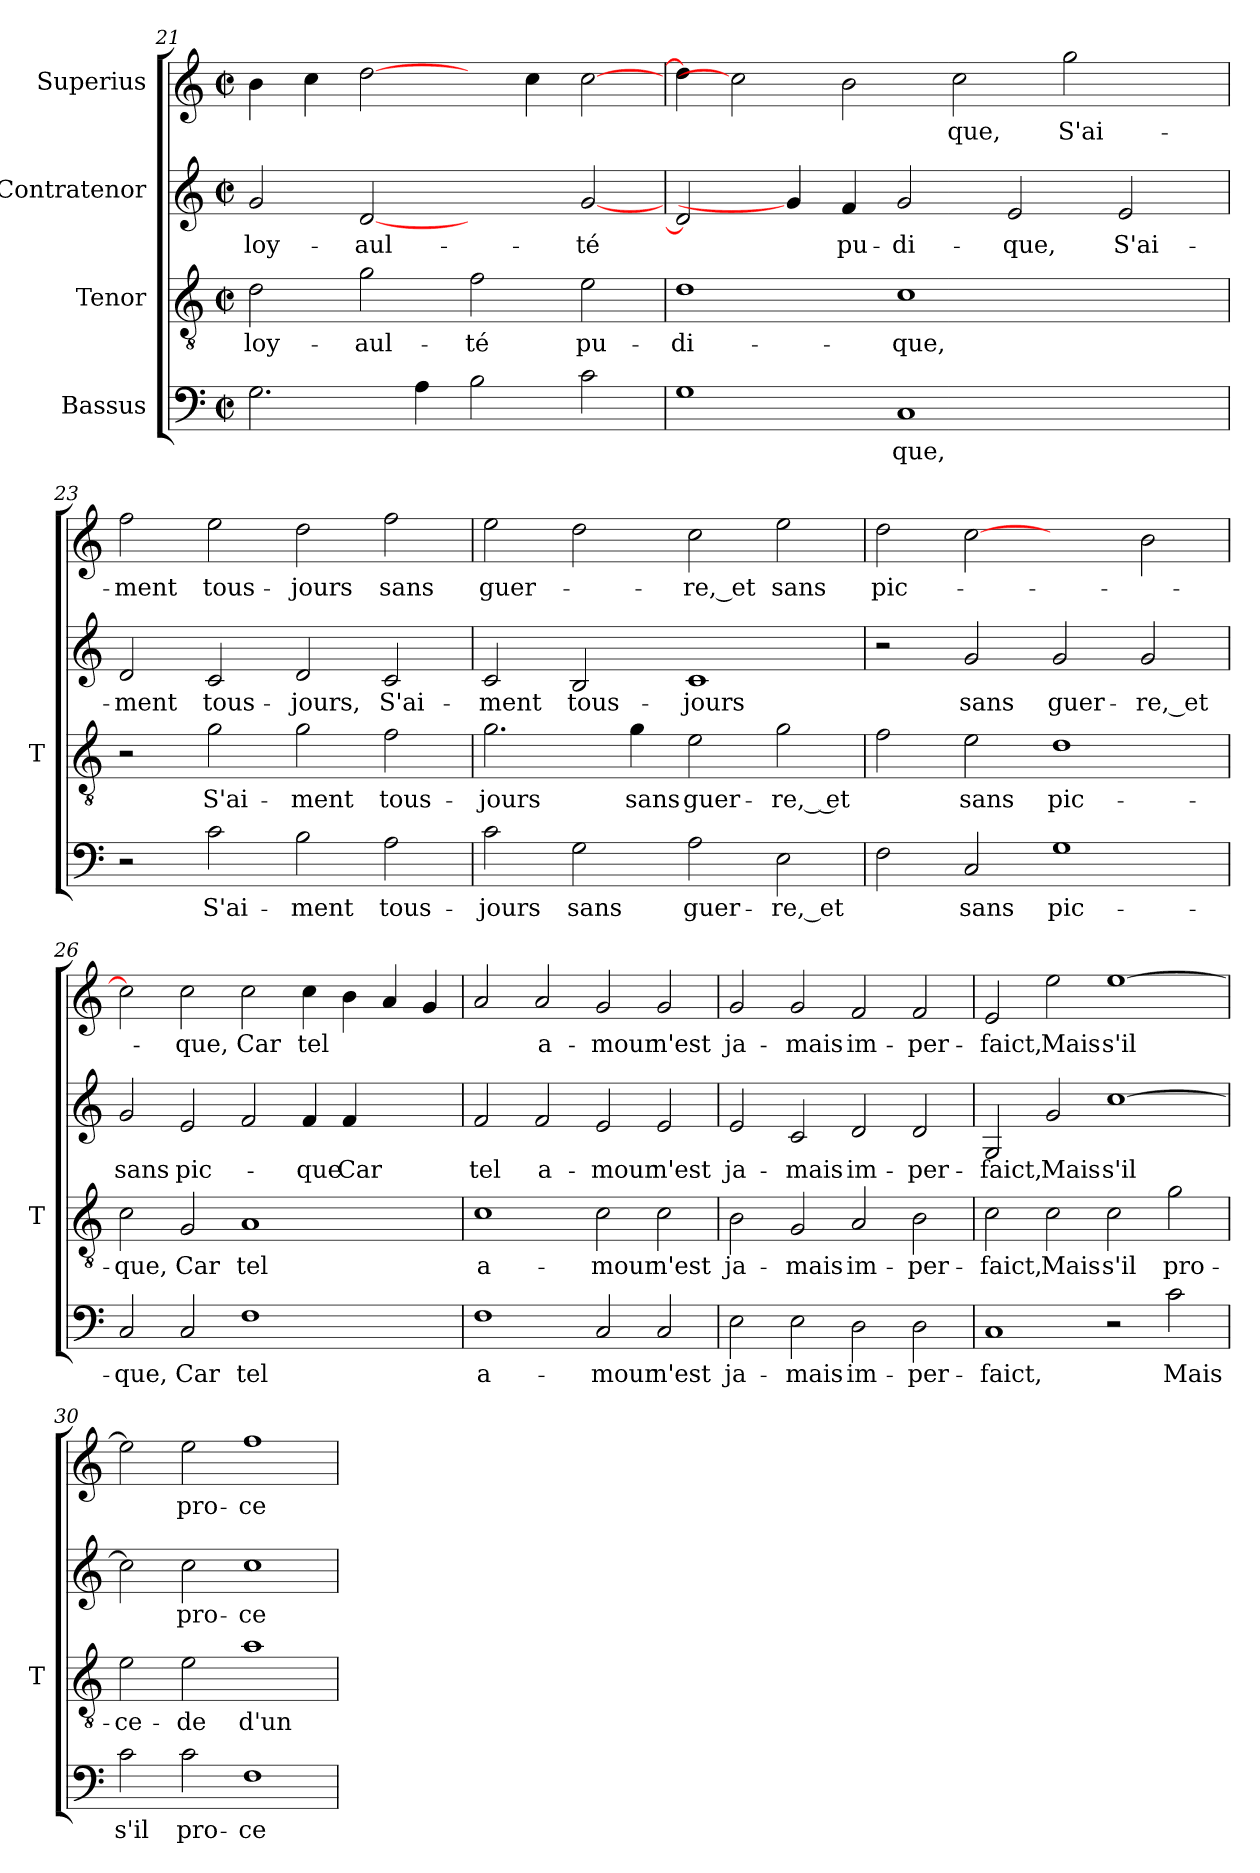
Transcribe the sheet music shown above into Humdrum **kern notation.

**kern	**text	**kern	**text	**kern	**text	**kern	**text
*part4	*part4	*part3	*part3	*part2	*part2	*part1	*part1
*staff4	*staff4	*staff3	*staff3	*staff2	*staff2	*staff1	*staff1
*I"Bassus	*	*I"Tenor	*	*I"Contratenor	*	*I"Superius	*
*	*	*I'T	*	*	*	*	*
*clefF4	*	*clefGv2	*	*clefG2	*	*clefG2	*
*k[]	*	*k[]	*	*k[]	*	*k[]	*
*C:	*	*C:	*	*C:	*	*C:	*
*M2/2	*	*M2/2	*	*M2/2	*	*M2/2	*
*met(c|)	*	*met(c|)	*	*met(c|)	*	*met(c|)	*
=21	=21	=21	=21	=21	=21	=21	=21
2.G	.	2d	loy-	2g	loy-	4b	.
.	.	.	.	.	.	4cc	.
.	.	2g	aul-	[2d	aul-	[2dd	.
4A	.	.	.	.	.	.	.
2B	.	2f	-té	2ryy	.	4ryy	.
.	.	.	.	.	.	4cc	.
2c	.	2e	pu-	[2g	-té	[2cc	.
=22	=22	=22	=22	=22	=22	=22	=22
1G	.	1d	di-	2d]	.	4dd]	.
.	.	.	.	.	.	2cc]	.
.	.	.	.	4g]	.	.	.
.	.	.	.	4f	pu-	2b	.
1C	-que,	1c	-que,	2g	di-	.	.
.	.	.	.	.	.	2cc	-que,
.	.	.	.	2e	-que,	.	.
.	.	.	.	.	.	2gg	S'ai-
2ryy	.	2ryy	.	2e	S'ai-	.	.
.	.	.	.	.	.	4ryy	.
=23	=23	=23	=23	=23	=23	=23	=23
2r	.	2r	.	2d	-ment	2ff	-ment
2c	S'ai-	2g	S'ai-	2c	tous-	2ee	tous-
2B	-ment	2g	-ment	2d	-jours,	2dd	-jours
2A	tous-	2f	tous-	2c	S'ai-	2ff	-sans
=24	=24	=24	=24	=24	=24	=24	=24
2c	-jours	2.g	-jours	2c	-ment	2ee	guer-
2G	-sans	.	.	2B	tous-	2dd	.
.	.	4g	-sans	.	.	.	.
2A	guer-	2e	guer-	1c	-jours	2cc	-re,_et
2E	-re,_et	2g	-re,_ et	.	.	2ee	-sans
=25	=25	=25	=25	=25	=25	=25	=25
2F	.	2f	.	2r	.	2dd	pic-
2C	-sans	2e	-sans	2g	-sans	[2cc	.
1G	pic-	1d	pic-	2g	guer-	2ryy	.
.	.	.	.	2g	-re,_et	2b	.
!!LO:LB:g=z
=26	=26	=26	=26	=26	=26	=26	=26
2C	-que,	2c	-que,	2g	-sans	2cc]	.
2C	-Car	2G	-Car	2e	pic-	2cc	-que,
1F	-tel	1A	-tel	2f	.	2cc	-Car
.	.	.	.	4f	-que	4cc	-tel
.	.	.	.	4f	-Car	4b	.
2ryy	.	2ryy	.	2ryy	.	4a	.
.	.	.	.	.	.	4g	.
=27	=27	=27	=27	=27	=27	=27	=27
1F	a-	1c	a-	2f	-tel	2a	.
.	.	.	.	2f	a-	2a	a-
2C	-mour	2c	-mour	2e	-mour	2g	-mour
2C	-n'est	2c	-n'est	2e	-n'est	2g	-n'est
=28	=28	=28	=28	=28	=28	=28	=28
2E	ja-	2B	ja-	2e	ja-	2g	ja-
2E	-mais	2G	-mais	2c	-mais	2g	-mais
2D	im-	2A	im-	2d	im-	2f	im-
2D	per-	2B	per-	2d	per-	2f	per-
=29	=29	=29	=29	=29	=29	=29	=29
1C	-faict,	2c	-faict,	2G	-faict,	2e	-faict,
.	.	2c	-Mais	2g	-Mais	2ee	-Mais
2r	.	2c	-s'il	[1cc	-s'il	[1ee	-s'il
2c	-Mais	2g	pro-	.	.	.	.
!!LO:PB:g=z
=30	=30	=30	=30	=30	=30	=30	=30
2c	-s'il	2e	ce-	2cc]	.	2ee]	.
2c	pro-	2e	-de	2cc	pro-	2ee	pro-
1F	ce-	1a	-d'un	1cc	ce-	1ff	ce-
=	=	=	=	=	=	=	=
*-	*-	*-	*-	*-	*-	*-	*-
